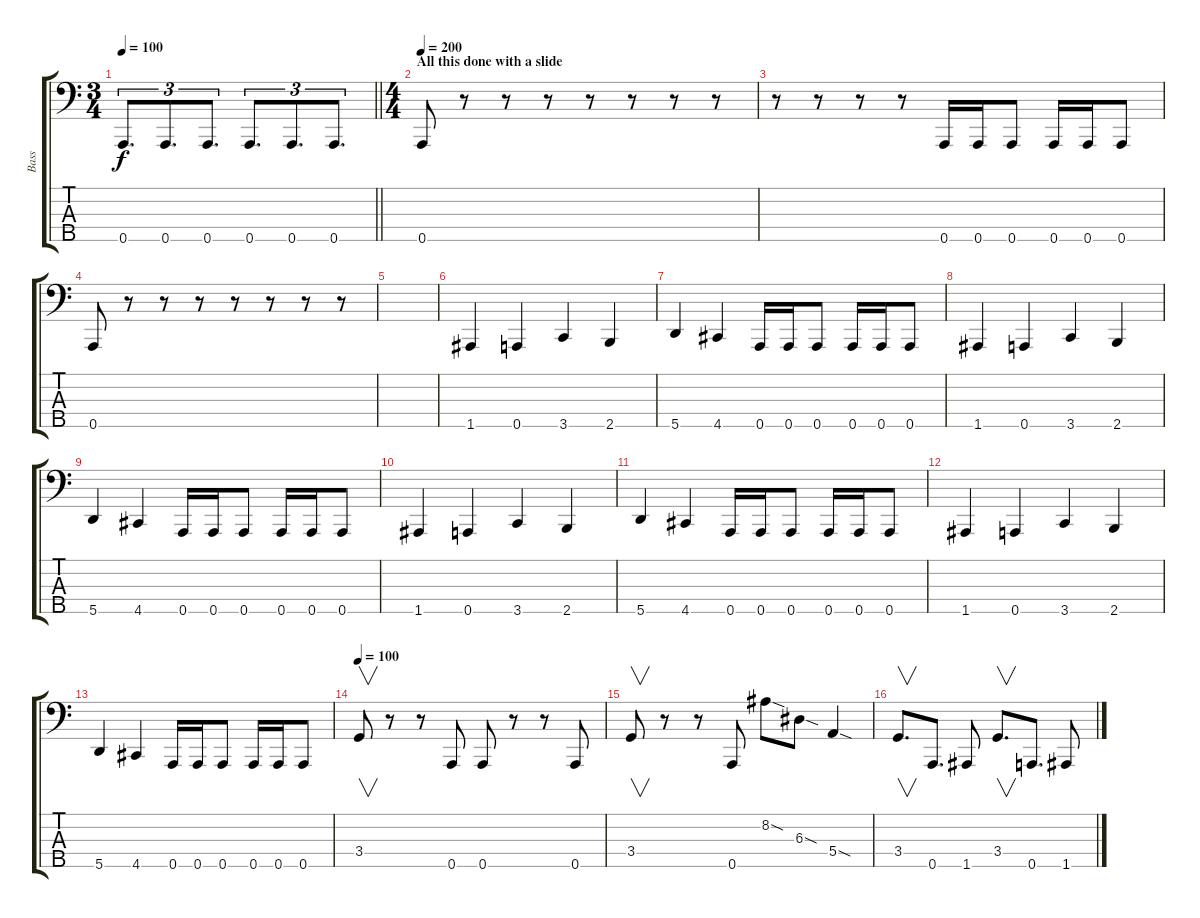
\track ("Bass" "Bass") {instrument slapbass1}
\staff {score tabs}
\tuning (G2 D2 A1 E1 A0) {hide}
\ts (3 4)
\tempo 100
\clef f4
\barLineRight lightlight
\ks c
0.5.8{d tu (3 2) dy f} 0.5.8{d tu (3 2)} 0.5.8{d tu (3 2)} 0.5.8{d tu (3 2)} 0.5.8{d tu (3 2)} 0.5.8{d tu (3 2)} |
\ts (4 4)
\section ("" "All this done with a slide")
\tempo 200
0.5.8 r.8 r.8 r.8 r.8 r.8 r.8 r.8 |
r.8 r.8 r.8 r.8 0.5.16 0.5.16 0.5.8 0.5.16 0.5.16 0.5.8 |
0.5.8 r.8 r.8 r.8 r.8 r.8 r.8 r.8 |
|
1.5.4 0.5.4 3.5.4 2.5.4 |
5.5.4 4.5.4 0.5.16 0.5.16 0.5.8 0.5.16 0.5.16 0.5.8 |
1.5.4 0.5.4 3.5.4 2.5.4 |
5.5.4 4.5.4 0.5.16 0.5.16 0.5.8 0.5.16 0.5.16 0.5.8 |
1.5.4 0.5.4 3.5.4 2.5.4 |
5.5.4 4.5.4 0.5.16 0.5.16 0.5.8 0.5.16 0.5.16 0.5.8 |
1.5.4 0.5.4 3.5.4 2.5.4 |
5.5.4 4.5.4 0.5.16 0.5.16 0.5.8 0.5.16 0.5.16 0.5.8 |
\tempo 100
3.4.8{v} r.8 r.8 0.5.8 0.5.8 r.8 r.8 0.5.8 |
3.4.8{v} r.8 r.8 0.5.8 8.2{sod}.8 6.3{sod}.8 5.4{sod}.4 |
3.4.8{v d} 0.5.8{d} 1.5.8 3.4.8{v d} 0.5.8{d} 1.5.8
